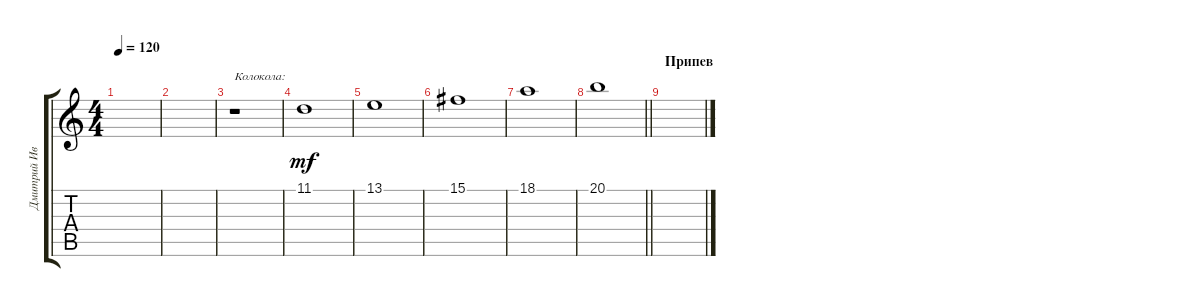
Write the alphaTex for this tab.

\track ("Дмитрий Иванов        (Синтезатор)" "Дмитрий Ив") {instrument taikodrum}
\staff {score tabs}
\tuning (Eb4 Bb3 Gb3 Db3 Ab2 Eb2) {hide}
\ts (4 4)
\tempo 120
\clef g2
\ks c
|
|
r.1{txt "Колокола:" volume 14 instrument tubularbells} |
11.1.1{dy mf} |
13.1.1 |
15.1.1 |
18.1.1 |
\barLineRight lightlight
20.1.1 |
\section ("" "Припев")
